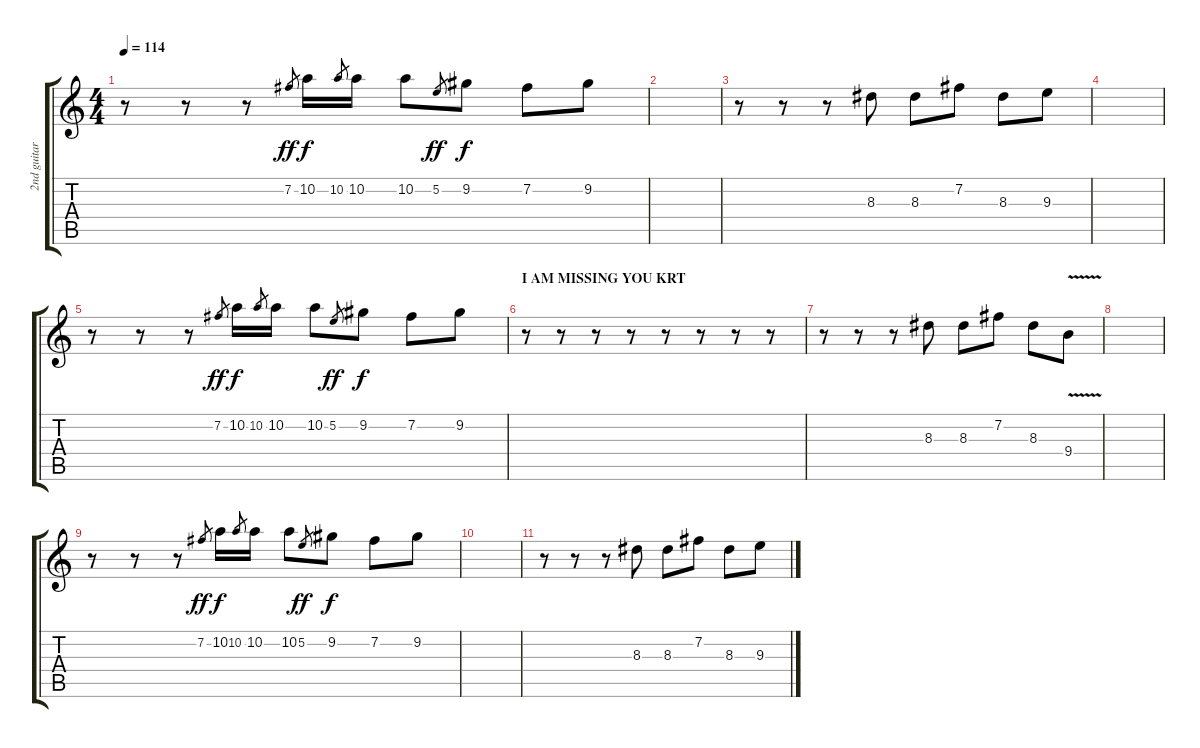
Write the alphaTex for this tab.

\track ("2nd guitar" "2nd guitar") {instrument acousticguitarsteel}
\staff {score tabs}
\tuning (E4 B3 G3 D3 A2 E2) {hide}
\ts (4 4)
\tempo 114
\clef g2
\ks c
r.8{dy f} r.8 r.8 7.2.8{gr dy ff} 10.2.16{dy f} 10.2.8{gr} 10.2.16 10.2.8 5.2.8{gr dy ff} 9.2.8{dy f} 7.2.8 9.2.8 |
|
r.8 r.8 r.8 8.3.8 8.3.8 7.2.8 8.3.8 9.3.8 |
|
r.8 r.8 r.8 7.2.8{gr dy ff} 10.2.16{dy f} 10.2.8{gr} 10.2.16 10.2.8 5.2.8{gr dy ff} 9.2.8{dy f} 7.2.8 9.2.8 |
\section ("" "I AM MISSING YOU KRT")
r.8 r.8 r.8 r.8 r.8 r.8 r.8 r.8 |
r.8 r.8 r.8 8.3.8 8.3.8 7.2.8 8.3.8 9.4{v}.8 |
|
r.8 r.8 r.8 7.2.8{gr dy ff} 10.2.16{dy f} 10.2.8{gr} 10.2.16 10.2.8 5.2.8{gr dy ff} 9.2.8{dy f} 7.2.8 9.2.8 |
|
r.8 r.8 r.8 8.3.8 8.3.8 7.2.8 8.3.8 9.3.8
